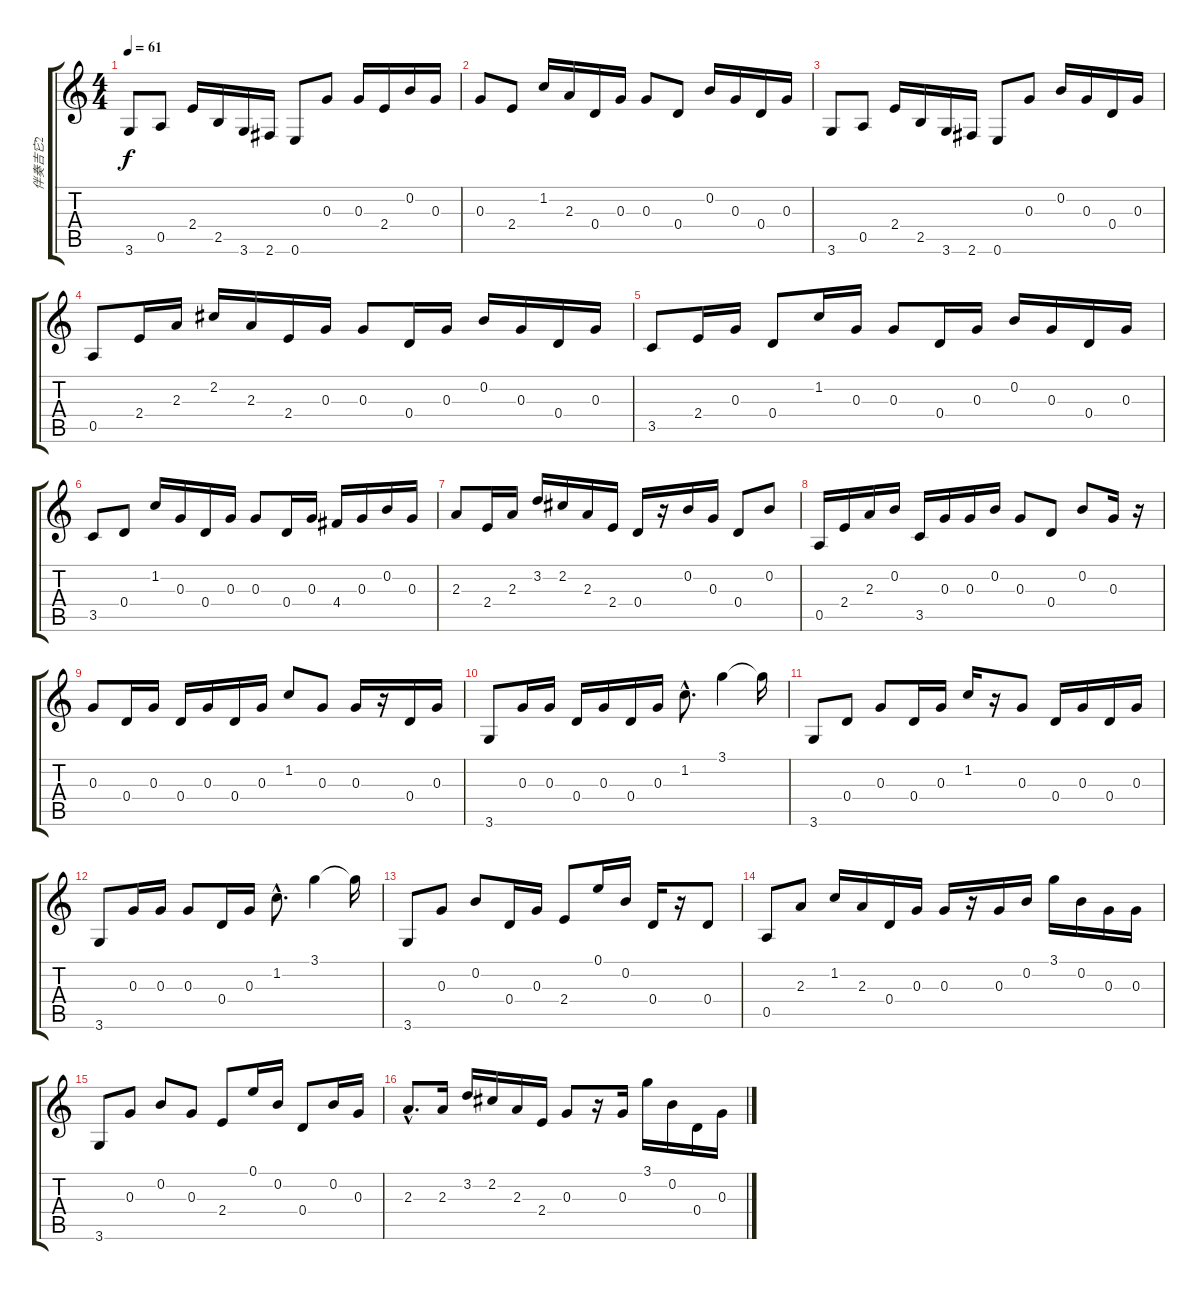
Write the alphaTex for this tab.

\track ("伴奏吉它2" "伴奏吉它2") {instrument acousticguitarsteel}
\staff {score tabs}
\tuning (E4 B3 G3 D3 A2 E2) {hide}
\ts (4 4)
\tempo 61
\clef g2
\ks c
3.6.8{dy f instrument acousticguitarsteel} 0.5.8 2.4.16 2.5.16 3.6.16 2.6.16 0.6.8 0.3.8 0.3.16 2.4.16 0.2.16 0.3.16 |
0.3.8 2.4.8 1.2.16 2.3.16 0.4.16 0.3.16 0.3.8 0.4.8 0.2.16 0.3.16 0.4.16 0.3.16 |
3.6.8 0.5.8 2.4.16 2.5.16 3.6.16 2.6.16 0.6.8 0.3.8 0.2.16 0.3.16 0.4.16 0.3.16 |
0.5.8 2.4.16 2.3.16 2.2.16 2.3.16 2.4.16 0.3.16 0.3.8 0.4.16 0.3.16 0.2.16 0.3.16 0.4.16 0.3.16 |
3.5.8 2.4.16 0.3.16 0.4.8 1.2.16 0.3.16 0.3.8 0.4.16 0.3.16 0.2.16 0.3.16 0.4.16 0.3.16 |
3.5.8 0.4.8 1.2.16 0.3.16 0.4.16 0.3.16 0.3.8 0.4.16 0.3.16 4.4.16 0.3.16 0.2.16 0.3.16 |
2.3.8 2.4.16 2.3.16 3.2.16 2.2.16 2.3.16 2.4.16 0.4.16 r.16 0.2.16 0.3.16 0.4.8 0.2.8 |
0.5.16 2.4.16 2.3.16 0.2.16 3.5.16 0.3.16 0.3.16 0.2.16 0.3.8 0.4.8 0.2.8 0.3.16 r.16 |
0.3.8 0.4.16 0.3.16 0.4.16 0.3.16 0.4.16 0.3.16 1.2.8 0.3.8 0.3.16 r.16 0.4.16 0.3.16 |
3.6.8 0.3.16 0.3.16 0.4.16 0.3.16 0.4.16 0.3.16 1.2{hac}.8{d} 3.1.4 3.1{t}.16 |
3.6.8 0.4.8 0.3.8 0.4.16 0.3.16 1.2.16 r.16 0.3.8 0.4.16 0.3.16 0.4.16 0.3.16 |
3.6.8 0.3.16 0.3.16 0.3.8 0.4.16 0.3.16 1.2{hac}.8{d} 3.1.4 3.1{t}.16 |
3.6.8 0.3.8 0.2.8 0.4.16 0.3.16 2.4.8 0.1.16 0.2.16 0.4.16 r.16 0.4.8 |
0.5.8 2.3.8 1.2.16 2.3.16 0.4.16 0.3.16 0.3.16 r.16 0.3.16 0.2.16 3.1.16 0.2.16 0.3.16 0.3.16 |
3.6.8 0.3.8 0.2.8 0.3.8 2.4.8 0.1.16 0.2.16 0.4.8 0.2.16 0.3.16 |
2.3{hac}.8{d} 2.3.16 3.2.16 2.2.16 2.3.16 2.4.16 0.3.8 r.16 0.3.16 3.1.16 0.2.16 0.4.16 0.3.16
